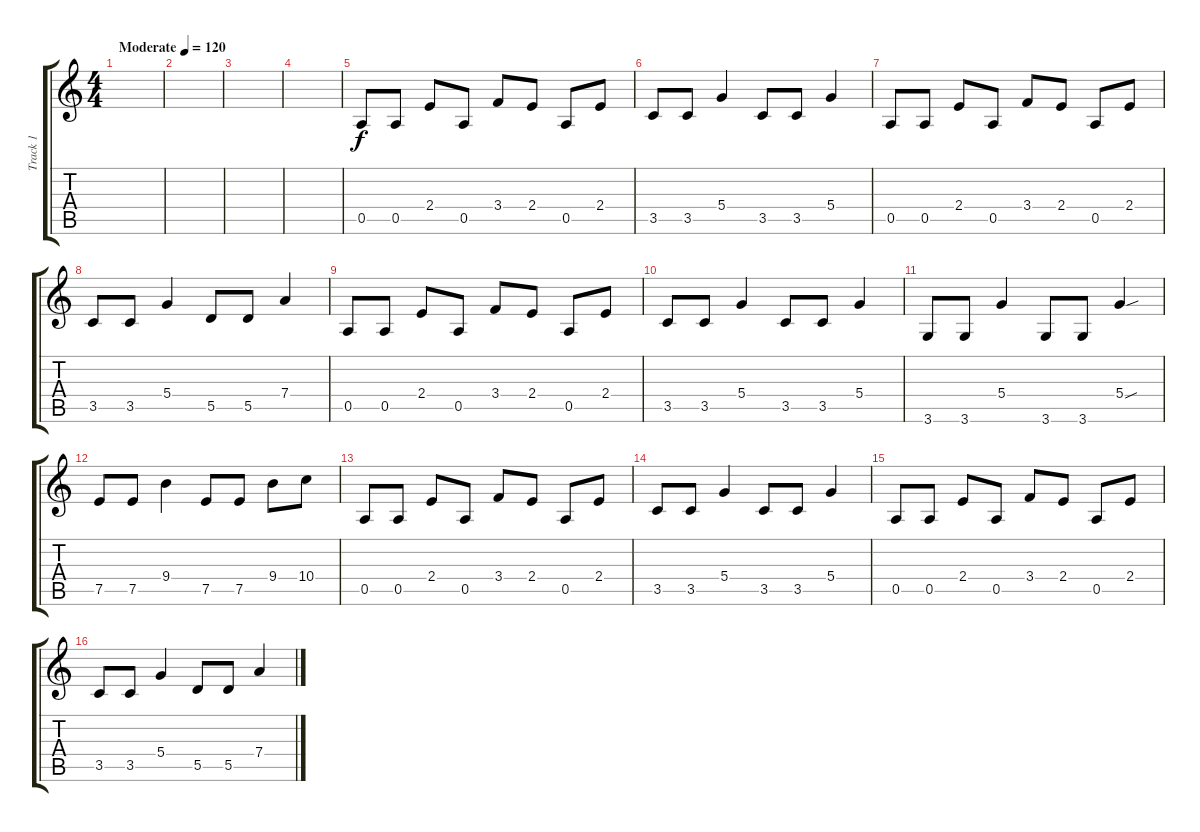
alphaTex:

\track ("Track 1" "Track 1") {instrument electricguitarclean}
\staff {score tabs}
\tuning (E4 B3 G3 D3 A2 E2) {hide}
\ts (4 4)
\tempo (120 "Moderate")
\clef g2
\ks c
|
|
|
|
0.5.8 0.5.8 2.4.8 0.5.8 3.4.8 2.4.8 0.5.8 2.4.8 |
3.5.8 3.5.8 5.4.4 3.5.8 3.5.8 5.4.4 |
0.5.8 0.5.8 2.4.8 0.5.8 3.4.8 2.4.8 0.5.8 2.4.8 |
3.5.8 3.5.8 5.4.4 5.5.8 5.5.8 7.4.4 |
0.5.8 0.5.8 2.4.8 0.5.8 3.4.8 2.4.8 0.5.8 2.4.8 |
3.5.8 3.5.8 5.4.4 3.5.8 3.5.8 5.4.4 |
3.6.8 3.6.8 5.4.4 3.6.8 3.6.8 5.4{sou}.4 |
7.5.8 7.5.8 9.4.4 7.5.8 7.5.8 9.4.8 10.4.8 |
0.5.8 0.5.8 2.4.8 0.5.8 3.4.8 2.4.8 0.5.8 2.4.8 |
3.5.8 3.5.8 5.4.4 3.5.8 3.5.8 5.4.4 |
0.5.8 0.5.8 2.4.8 0.5.8 3.4.8 2.4.8 0.5.8 2.4.8 |
3.5.8 3.5.8 5.4.4 5.5.8 5.5.8 7.4.4
